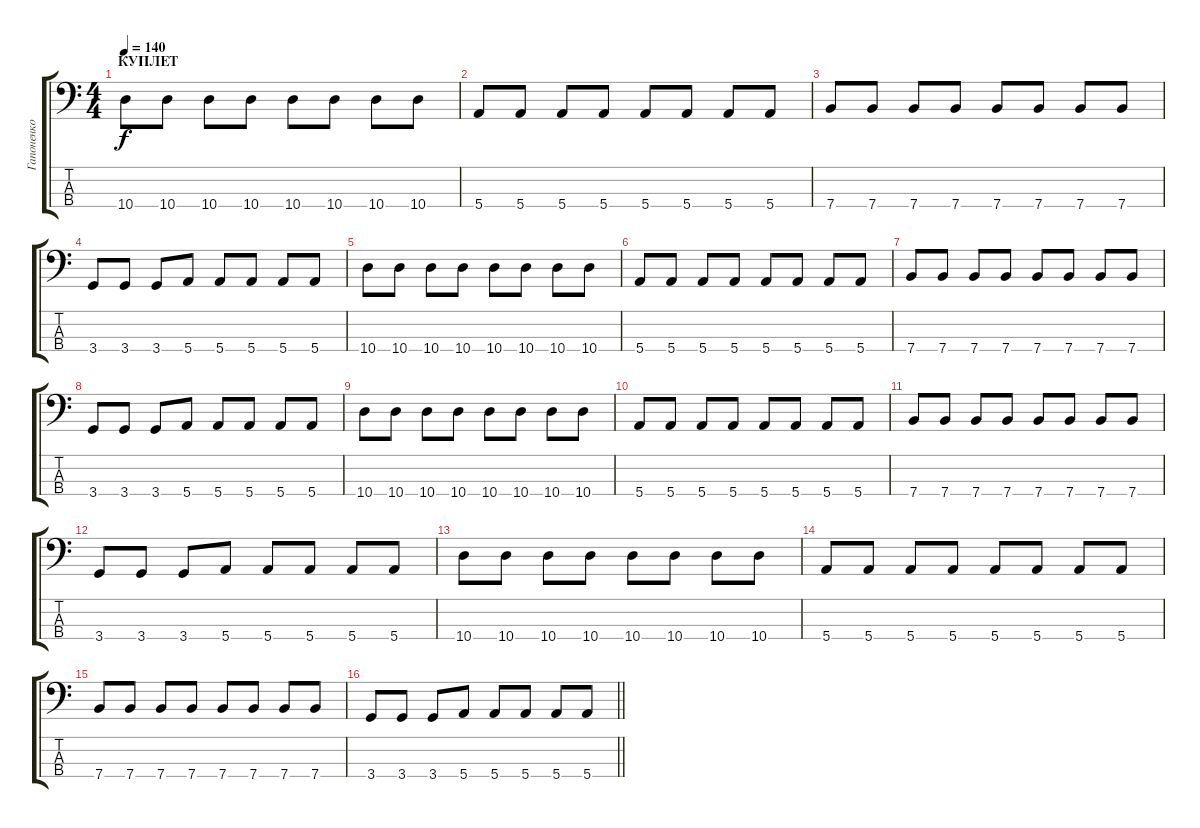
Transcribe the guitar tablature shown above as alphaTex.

\track ("Гапоненко Андрей" "Гапоненко ") {instrument fretlessbass}
\staff {score tabs}
\tuning (G2 D2 A1 E1) {hide}
\ts (4 4)
\section ("" "КУПЛЕТ ")
\tempo 140
\clef f4
\ks c
10.4.8{dy f} 10.4.8 10.4.8 10.4.8 10.4.8 10.4.8 10.4.8 10.4.8 |
5.4.8 5.4.8 5.4.8 5.4.8 5.4.8 5.4.8 5.4.8 5.4.8 |
7.4.8 7.4.8 7.4.8 7.4.8 7.4.8 7.4.8 7.4.8 7.4.8 |
3.4.8 3.4.8 3.4.8 5.4.8 5.4.8 5.4.8 5.4.8 5.4.8 |
10.4.8 10.4.8 10.4.8 10.4.8 10.4.8 10.4.8 10.4.8 10.4.8 |
5.4.8 5.4.8 5.4.8 5.4.8 5.4.8 5.4.8 5.4.8 5.4.8 |
7.4.8 7.4.8 7.4.8 7.4.8 7.4.8 7.4.8 7.4.8 7.4.8 |
3.4.8 3.4.8 3.4.8 5.4.8 5.4.8 5.4.8 5.4.8 5.4.8 |
10.4.8 10.4.8 10.4.8 10.4.8 10.4.8 10.4.8 10.4.8 10.4.8 |
5.4.8 5.4.8 5.4.8 5.4.8 5.4.8 5.4.8 5.4.8 5.4.8 |
7.4.8 7.4.8 7.4.8 7.4.8 7.4.8 7.4.8 7.4.8 7.4.8 |
3.4.8 3.4.8 3.4.8 5.4.8 5.4.8 5.4.8 5.4.8 5.4.8 |
10.4.8 10.4.8 10.4.8 10.4.8 10.4.8 10.4.8 10.4.8 10.4.8 |
5.4.8 5.4.8 5.4.8 5.4.8 5.4.8 5.4.8 5.4.8 5.4.8 |
7.4.8 7.4.8 7.4.8 7.4.8 7.4.8 7.4.8 7.4.8 7.4.8 |
\barLineRight lightlight
3.4.8 3.4.8 3.4.8 5.4.8 5.4.8 5.4.8 5.4.8 5.4.8
